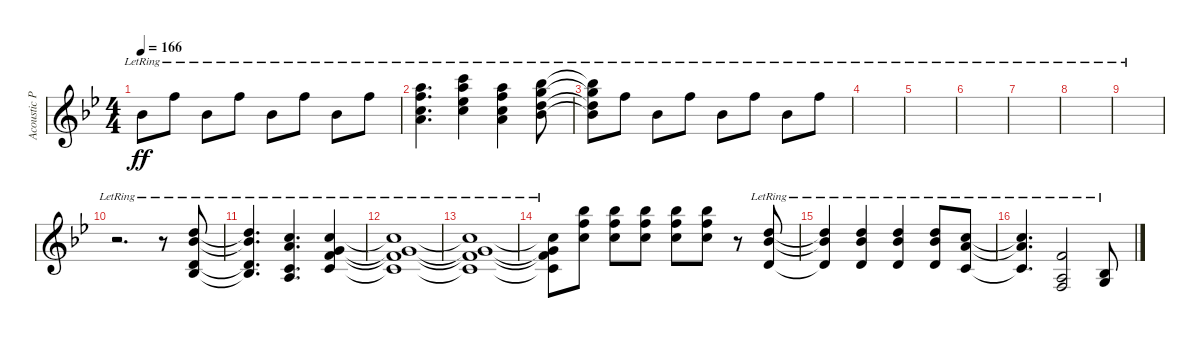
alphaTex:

\track ("Acoustic Piano (Staff 1)" "Acoustic P") {instrument acousticgrandpiano}
\staff {score}
\tuning (E4 B3 G3 D3 A2 E2 B1) {hide}
\ts (4 4)
\tempo 166
\clef g2
\ks gminor
6.1{lr}.8{dy ff} 13.1{lr}.8 6.1{lr}.8 13.1{lr}.8 6.1{lr}.8 13.1{lr}.8 6.1{lr}.8 13.1{lr}.8 |
(5.1{lr} 22.2{lr} 22.3{lr} 22.4{lr}).4{d} (20.1{lr} 22.2{lr} 20.3{lr} 22.4{lr}).4 (5.1{lr} 22.2{lr} 22.3{lr} 22.4{lr}).4 (18.1{lr} 20.2{lr} 19.3{lr} 20.4{lr}).8 |
(18.1{lr t} 20.2{lr t} 19.3{lr t} 20.4{lr t}).8 13.1{lr}.8 6.1{lr}.8 13.1{lr}.8 6.1{lr}.8 13.1{lr}.8 6.1{lr}.8 13.1{lr}.8 |
|
|
|
|
|
|
r.2{d} r.8 (10.1{lr} 11.2{lr} 3.3{lr} 12.4{lr}).8 |
(10.1{lr t} 11.2{lr t} 3.3{lr t} 12.4{lr t}).4{d} (8.1{lr} 10.2{lr} 2.3{lr} 10.4{lr}).4{d} (8.1{lr} 8.2{lr} 5.3{lr} 15.4{lr}).4 |
(8.1{lr t} 8.2{lr t} 5.3{lr t} 15.4{lr t}).1 |
(8.1{lr t} 8.2{lr t} 5.3{lr t} 15.4{lr t}).1 |
(8.1{lr t} 8.2{lr t} 5.3{lr t} 15.4{lr t}).8 (13.1 23.2 17.3).8 (13.1 13.2 27.3).8 (13.1 13.2 27.3).8 (13.1 13.2 27.3).8 (13.1 13.2 27.3).8 r.8 (10.1{lr} 11.2{lr} 7.3{lr}).8 |
(10.1{lr t} 11.2{lr t} 7.3{lr t}).4 (10.1{lr} 11.2{lr} 7.3{lr}).4 (10.1{lr} 11.2{lr} 7.3{lr}).4 (10.1{lr} 11.2{lr} 7.3{lr}).8 (8.1{lr} 1.2{lr} 14.3{lr}).8 |
(8.1{lr t} 1.2{lr t} 14.3{lr t}).4{d} (1.1{lr} 2.3{lr} 3.4{lr}).2 (3.3{lr} 5.4{lr}).8
